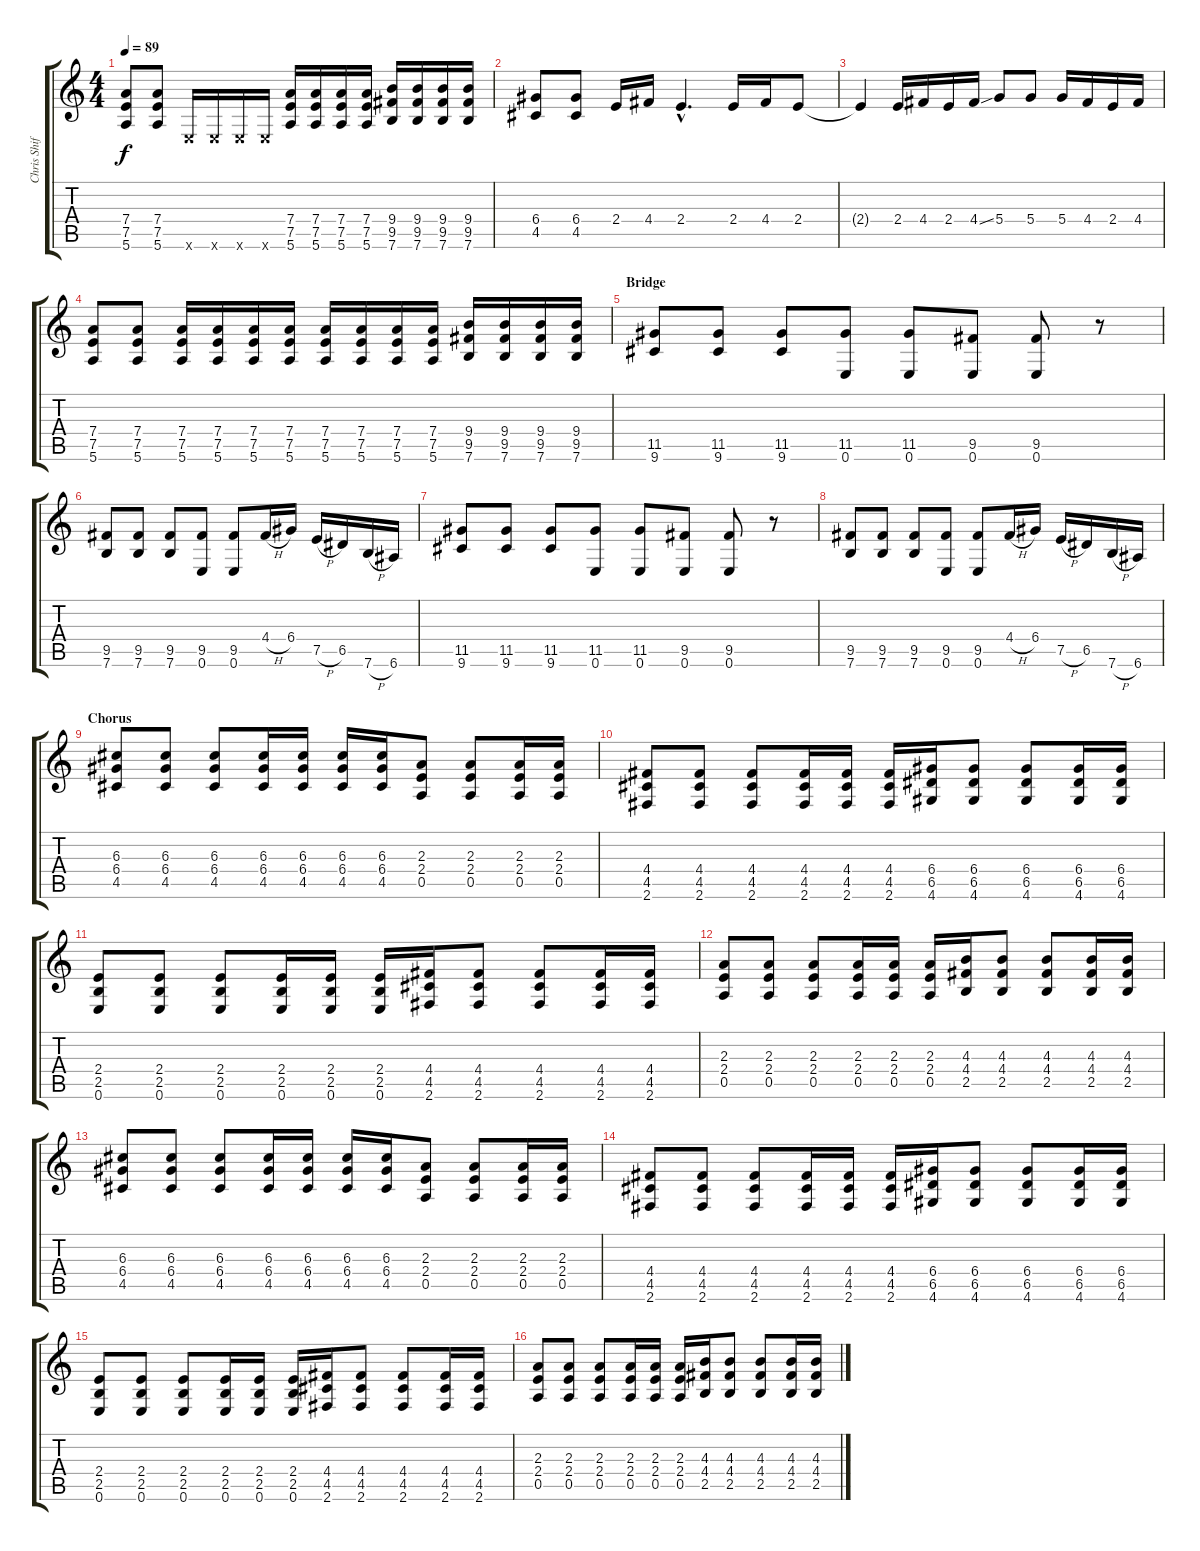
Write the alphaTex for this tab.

\track ("Chris Shifflett (Guitar)" "Chris Shif") {instrument distortionguitar}
\staff {score tabs}
\tuning (E4 B3 G3 D3 A2 E2) {hide}
\ts (4 4)
\tempo 89
\clef g2
\ks c
(7.4 7.5 5.6).8{dy f} (7.4 7.5 5.6).8 0.6{x}.16 0.6{x}.16 0.6{x}.16 0.6{x}.16 (7.4 7.5 5.6).16 (7.4 7.5 5.6).16 (7.4 7.5 5.6).16 (7.4 7.5 5.6).16 (9.4 9.5 7.6).16 (9.4 9.5 7.6).16 (9.4 9.5 7.6).16 (9.4 9.5 7.6).16 |
(6.4 4.5).8 (6.4 4.5).8 2.4.16 4.4.16 2.4{hac}.4{d} 2.4.16 4.4.16 2.4.8 |
2.4{t}.4 2.4.16 4.4.16 2.4.16 4.4{ss}.16 5.4.8 5.4.8 5.4.16 4.4.16 2.4.16 4.4.16 |
(7.4 7.5 5.6).8 (7.4 7.5 5.6).8 (7.4 7.5 5.6).16 (7.4 7.5 5.6).16 (7.4 7.5 5.6).16 (7.4 7.5 5.6).16 (7.4 7.5 5.6).16 (7.4 7.5 5.6).16 (7.4 7.5 5.6).16 (7.4 7.5 5.6).16 (9.4 9.5 7.6).16 (9.4 9.5 7.6).16 (9.4 9.5 7.6).16 (9.4 9.5 7.6).16 |
\section ("" "Bridge")
(11.5 9.6).8 (11.5 9.6).8 (11.5 9.6).8 (11.5 0.6).8 (11.5 0.6).8 (9.5 0.6).8 (9.5 0.6).8 r.8 |
(9.5 7.6).8 (9.5 7.6).8 (9.5 7.6).8 (9.5 0.6).8 (9.5 0.6).8 4.4{h}.16 6.4.16 7.5{h}.16 6.5.16 7.6{h}.16 6.6.16 |
(11.5 9.6).8 (11.5 9.6).8 (11.5 9.6).8 (11.5 0.6).8 (11.5 0.6).8 (9.5 0.6).8 (9.5 0.6).8 r.8 |
(9.5 7.6).8 (9.5 7.6).8 (9.5 7.6).8 (9.5 0.6).8 (9.5 0.6).8 4.4{h}.16 6.4.16 7.5{h}.16 6.5.16 7.6{h}.16 6.6.16 |
\section ("" "Chorus")
(6.3 6.4 4.5).8 (6.3 6.4 4.5).8 (6.3 6.4 4.5).8 (6.3 6.4 4.5).16 (6.3 6.4 4.5).16 (6.3 6.4 4.5).16 (6.3 6.4 4.5).16 (2.3 2.4 0.5).8 (2.3 2.4 0.5).8 (2.3 2.4 0.5).16 (2.3 2.4 0.5).16 |
(4.4 4.5 2.6).8 (4.4 4.5 2.6).8 (4.4 4.5 2.6).8 (4.4 4.5 2.6).16 (4.4 4.5 2.6).16 (4.4 4.5 2.6).16 (6.4 6.5 4.6).16 (6.4 6.5 4.6).8 (6.4 6.5 4.6).8 (6.4 6.5 4.6).16 (6.4 6.5 4.6).16 |
(2.4 2.5 0.6).8 (2.4 2.5 0.6).8 (2.4 2.5 0.6).8 (2.4 2.5 0.6).16 (2.4 2.5 0.6).16 (2.4 2.5 0.6).16 (4.4 4.5 2.6).16 (4.4 4.5 2.6).8 (4.4 4.5 2.6).8 (4.4 4.5 2.6).16 (4.4 4.5 2.6).16 |
(2.3 2.4 0.5).8 (2.3 2.4 0.5).8 (2.3 2.4 0.5).8 (2.3 2.4 0.5).16 (2.3 2.4 0.5).16 (2.3 2.4 0.5).16 (4.3 4.4 2.5).16 (4.3 4.4 2.5).8 (4.3 4.4 2.5).8 (4.3 4.4 2.5).16 (4.3 4.4 2.5).16 |
(6.3 6.4 4.5).8 (6.3 6.4 4.5).8 (6.3 6.4 4.5).8 (6.3 6.4 4.5).16 (6.3 6.4 4.5).16 (6.3 6.4 4.5).16 (6.3 6.4 4.5).16 (2.3 2.4 0.5).8 (2.3 2.4 0.5).8 (2.3 2.4 0.5).16 (2.3 2.4 0.5).16 |
(4.4 4.5 2.6).8 (4.4 4.5 2.6).8 (4.4 4.5 2.6).8 (4.4 4.5 2.6).16 (4.4 4.5 2.6).16 (4.4 4.5 2.6).16 (6.4 6.5 4.6).16 (6.4 6.5 4.6).8 (6.4 6.5 4.6).8 (6.4 6.5 4.6).16 (6.4 6.5 4.6).16 |
(2.4 2.5 0.6).8 (2.4 2.5 0.6).8 (2.4 2.5 0.6).8 (2.4 2.5 0.6).16 (2.4 2.5 0.6).16 (2.4 2.5 0.6).16 (4.4 4.5 2.6).16 (4.4 4.5 2.6).8 (4.4 4.5 2.6).8 (4.4 4.5 2.6).16 (4.4 4.5 2.6).16 |
(2.3 2.4 0.5).8 (2.3 2.4 0.5).8 (2.3 2.4 0.5).8 (2.3 2.4 0.5).16 (2.3 2.4 0.5).16 (2.3 2.4 0.5).16 (4.3 4.4 2.5).16 (4.3 4.4 2.5).8 (4.3 4.4 2.5).8 (4.3 4.4 2.5).16 (4.3 4.4 2.5).16
